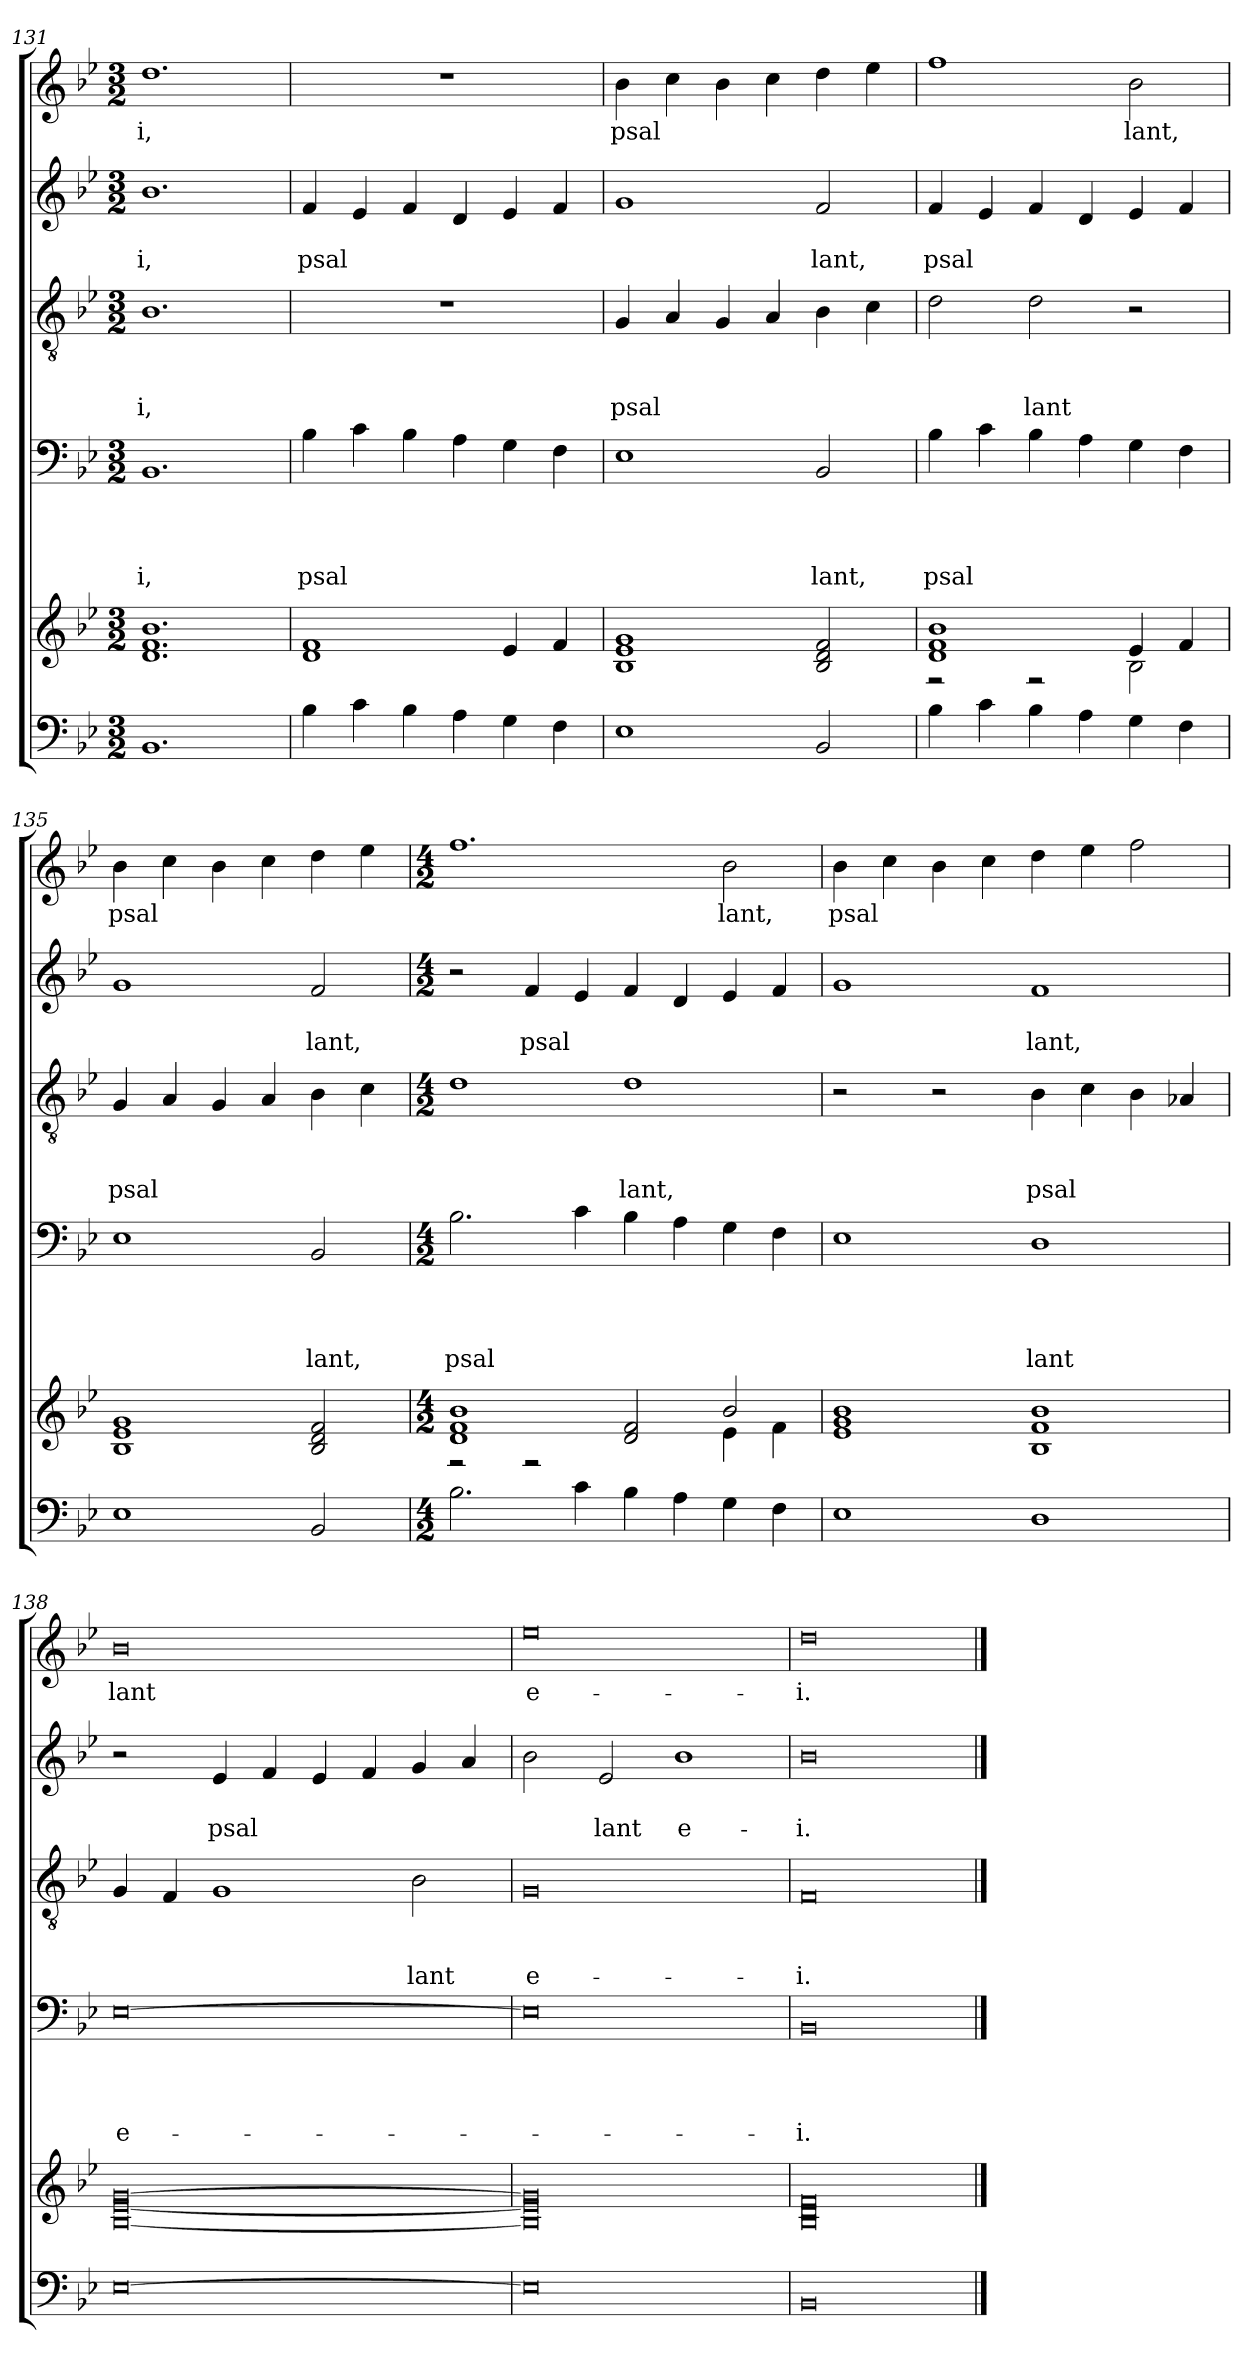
**kern	**kern	**kern	**text	**text	**text	**text	**kern	**text	**text	**text	**kern	**text	**text	**kern	**text
*part6	*part5	*part4	*part4	*part4	*part4	*part4	*part3	*part3	*part3	*part3	*part2	*part2	*part2	*part1	*part1
*staff6	*staff5	*staff4	*staff4	*staff4	*staff4	*staff4	*staff3	*staff3	*staff3	*staff3	*staff2	*staff2	*staff2	*staff1	*staff1
*clefF4	*clefG2	*clefF4	*	*	*	*	*clefGv2	*	*	*	*clefG2	*	*	*clefG2	*
*k[b-e-]	*k[b-e-]	*k[b-e-]	*	*	*	*	*k[b-e-]	*	*	*	*k[b-e-]	*	*	*k[b-e-]	*
*B-:	*B-:	*B-:	*	*	*	*	*B-:	*	*	*	*B-:	*	*	*B-:	*
*M3/2	*M3/2	*M3/2	*	*	*	*	*M3/2	*	*	*	*M3/2	*	*	*M3/2	*
=131	=131	=131	=131	=131	=131	=131	=131	=131	=131	=131	=131	=131	=131	=131	=131
!	!	!	!	!	!	!LO:LY:b	!	!	!	!LO:LY:b	!	!	!LO:LY:b	!	!LO:LY:b
1.BB-	1.d 1.f 1.b-	1.BB-	.	.	.	-i,	1.B-	.	.	i,	1.b-	.	-i,	1.dd	-i,
=132	=132	=132	=132	=132	=132	=132	=132	=132	=132	=132	=132	=132	=132	=132	=132
!	!	!	!	!	!	!LO:LY:b	!LO:N:vis=1	!	!	!	!	!	!LO:LY:b	!LO:N:vis=1	!
4B-\	1d 1f	4B-\	.	.	.	psal	1.r	.	.	.	4f/	.	psal	1.r	.
4c\	.	4c\	.	.	.	.	.	.	.	.	4e-/	.	.	.	.
4B-\	.	4B-\	.	.	.	.	.	.	.	.	4f/	.	.	.	.
4A\	.	4A\	.	.	.	.	.	.	.	.	4d/	.	.	.	.
4G\	4e-/	4G\	.	.	.	.	.	.	.	.	4e-/	.	.	.	.
4F\	4f/	4F\	.	.	.	.	.	.	.	.	4f/	.	.	.	.
=133	=133	=133	=133	=133	=133	=133	=133	=133	=133	=133	=133	=133	=133	=133	=133
!	!	!	!	!	!	!	!	!	!	!LO:LY:b	!	!	!	!	!LO:LY:b
1E-	1B- 1e- 1g	1E-	.	.	.	.	4G/	.	.	psal	1g	.	.	4b-\	psal
.	.	.	.	.	.	.	4A/	.	.	.	.	.	.	4cc\	.
.	.	.	.	.	.	.	4G/	.	.	.	.	.	.	4b-\	.
.	.	.	.	.	.	.	4A/	.	.	.	.	.	.	4cc\	.
!	!	!	!	!	!	!LO:LY:b	!	!	!	!	!	!	!LO:LY:b	!	!
2BB-/	2B-/ 2d/ 2f/	2BB-/	.	.	.	lant,	4B-\	.	.	.	2f/	.	lant,	4dd\	.
.	.	.	.	.	.	.	4c\	.	.	.	.	.	.	4ee-\	.
!!LO:LB:g=z
=134	=134	=134	=134	=134	=134	=134	=134	=134	=134	=134	=134	=134	=134	=134	=134
*	*^	*	*	*	*	*	*	*	*	*	*	*	*	*	*
!	!	!	!	!	!	!	!LO:LY:b	!	!	!	!	!	!	!LO:LY:b	!	!
4B-\	1d 1f 1b-	2r	4B-\	.	.	.	psal	2d\	.	.	.	4f/	.	psal	1ff	.
4c\	.	.	4c\	.	.	.	.	.	.	.	.	4e-/	.	.	.	.
!	!	!	!	!	!	!	!	!	!	!	!LO:LY:b	!	!	!	!	!
4B-\	.	2r	4B-\	.	.	.	.	2d\	.	.	lant	4f/	.	.	.	.
4A\	.	.	4A\	.	.	.	.	.	.	.	.	4d/	.	.	.	.
!	!	!	!	!	!	!	!	!	!	!	!	!	!	!	!	!LO:LY:b
4G\	4e-/	2B-\	4G\	.	.	.	.	2r	.	.	.	4e-/	.	.	2b-\	lant,
4F\	4f/	.	4F\	.	.	.	.	.	.	.	.	4f/	.	.	.	.
*	*v	*v	*	*	*	*	*	*	*	*	*	*	*	*	*	*
!!LO:PB:g=z
=135	=135	=135	=135	=135	=135	=135	=135	=135	=135	=135	=135	=135	=135	=135	=135
!	!	!	!	!	!	!	!	!	!	!LO:LY:b	!	!	!	!	!LO:LY:b
1E-	1B- 1e- 1g	1E-	.	.	.	.	4G/	.	.	psal	1g	.	.	4b-\	psal
.	.	.	.	.	.	.	4A/	.	.	.	.	.	.	4cc\	.
.	.	.	.	.	.	.	4G/	.	.	.	.	.	.	4b-\	.
.	.	.	.	.	.	.	4A/	.	.	.	.	.	.	4cc\	.
!	!	!	!	!	!	!LO:LY:b	!	!	!	!	!	!	!LO:LY:b	!	!
2BB-/	2B-/ 2d/ 2f/	2BB-/	.	.	.	lant,	4B-\	.	.	.	2f/	.	lant,	4dd\	.
.	.	.	.	.	.	.	4c\	.	.	.	.	.	.	4ee-\	.
=136	=136	=136	=136	=136	=136	=136	=136	=136	=136	=136	=136	=136	=136	=136	=136
*M4/2	*M4/2	*M4/2	*	*	*	*	*M4/2	*	*	*	*M4/2	*	*	*M4/2	*
*	*^	*	*	*	*	*	*	*	*	*	*	*	*	*	*
!	!	!	!	!	!	!	!LO:LY:b	!	!	!	!	!	!	!	!	!
2.B-\	1d 1f 1b-	2r	2.B-\	.	.	.	psal	1d	.	.	.	2r	.	.	1.ff	.
!	!	!	!	!	!	!	!	!	!	!	!	!	!	!LO:LY:b	!	!
.	.	2r	.	.	.	.	.	.	.	.	.	4f/	.	psal	.	.
4c\	.	.	4c\	.	.	.	.	.	.	.	.	4e-/	.	.	.	.
!	!	!	!	!	!	!	!	!	!	!	!LO:LY:b	!	!	!	!	!
4B-\	2d/ 2f/	2ryy	4B-\	.	.	.	.	1d	.	.	lant,	4f/	.	.	.	.
4A\	.	.	4A\	.	.	.	.	.	.	.	.	4d/	.	.	.	.
!	!	!	!	!	!	!	!	!	!	!	!	!	!	!	!	!LO:LY:b
4G\	2b-/	4e-\	4G\	.	.	.	.	.	.	.	.	4e-/	.	.	2b-\	lant,
4F\	.	4f\	4F\	.	.	.	.	.	.	.	.	4f/	.	.	.	.
=137	=137	=137	=137	=137	=137	=137	=137	=137	=137	=137	=137	=137	=137	=137	=137	=137
!	!	!	!	!	!	!	!	!	!	!	!	!	!	!	!	!LO:LY:b
*	*v	*v	*	*	*	*	*	*	*	*	*	*	*	*	*	*
1E-	1e- 1g 1b-	1E-	.	.	.	.	2r	.	.	.	1g	.	.	4b-\	psal
.	.	.	.	.	.	.	.	.	.	.	.	.	.	4cc\	.
.	.	.	.	.	.	.	2r	.	.	.	.	.	.	4b-\	.
.	.	.	.	.	.	.	.	.	.	.	.	.	.	4cc\	.
!	!	!	!	!	!	!LO:LY:b	!	!	!	!LO:LY:b	!	!	!LO:LY:b	!	!
1D	1B- 1f 1b-	1D	.	.	.	lant	4B-\	.	.	psal	1f	.	lant,	4dd\	.
.	.	.	.	.	.	.	4c\	.	.	.	.	.	.	4ee-\	.
.	.	.	.	.	.	.	4B-\	.	.	.	.	.	.	2ff\	.
.	.	.	.	.	.	.	4A-X/	.	.	.	.	.	.	.	.
!!LO:LB:g=z
=138	=138	=138	=138	=138	=138	=138	=138	=138	=138	=138	=138	=138	=138	=138	=138
!	!	!	!	!	!	!LO:LY:b	!	!	!	!	!	!	!	!	!LO:LY:b
[>0E-	[<0B- [<0e- [<0g	[>0E-	.	.	.	e-	4G/	.	.	.	2r	.	.	0b-	lant
.	.	.	.	.	.	.	4F/	.	.	.	.	.	.	.	.
!	!	!	!	!	!	!	!	!	!	!	!	!	!LO:LY:b	!	!
.	.	.	.	.	.	.	1G	.	.	.	4e-/	.	psal	.	.
.	.	.	.	.	.	.	.	.	.	.	4f/	.	.	.	.
.	.	.	.	.	.	.	.	.	.	.	4e-/	.	.	.	.
.	.	.	.	.	.	.	.	.	.	.	4f/	.	.	.	.
!	!	!	!	!	!	!	!	!	!	!LO:LY:b	!	!	!	!	!
.	.	.	.	.	.	.	2B-\	.	.	lant	4g/	.	.	.	.
.	.	.	.	.	.	.	.	.	.	.	4a/	.	.	.	.
=139	=139	=139	=139	=139	=139	=139	=139	=139	=139	=139	=139	=139	=139	=139	=139
!	!	!	!	!	!	!	!	!	!	!LO:LY:b	!	!	!	!	!LO:LY:b
0E-]	0B-] 0e-] 0g]	0E-]	.	.	.	.	0G	.	.	e-	2b-\	.	.	0ee-	e-
!	!	!	!	!	!	!	!	!	!	!	!	!	!LO:LY:b	!	!
.	.	.	.	.	.	.	.	.	.	.	2e-/	.	lant	.	.
!	!	!	!	!	!	!	!	!	!	!	!	!	!LO:LY:b	!	!
.	.	.	.	.	.	.	.	.	.	.	1b-	.	e-	.	.
=140	=140	=140	=140	=140	=140	=140	=140	=140	=140	=140	=140	=140	=140	=140	=140
!	!	!	!	!	!	!LO:LY:b	!	!	!	!LO:LY:b	!	!	!LO:LY:b	!	!LO:LY:b
0BB-	0B- 0d 0f	0BB-	.	.	.	-i.	0F	.	.	-i.	0b-	.	-i.	0dd	-i.
==	==	==	==	==	==	==	==	==	==	==	==	==	==	==	==
*-	*-	*-	*-	*-	*-	*-	*-	*-	*-	*-	*-	*-	*-	*-	*-
